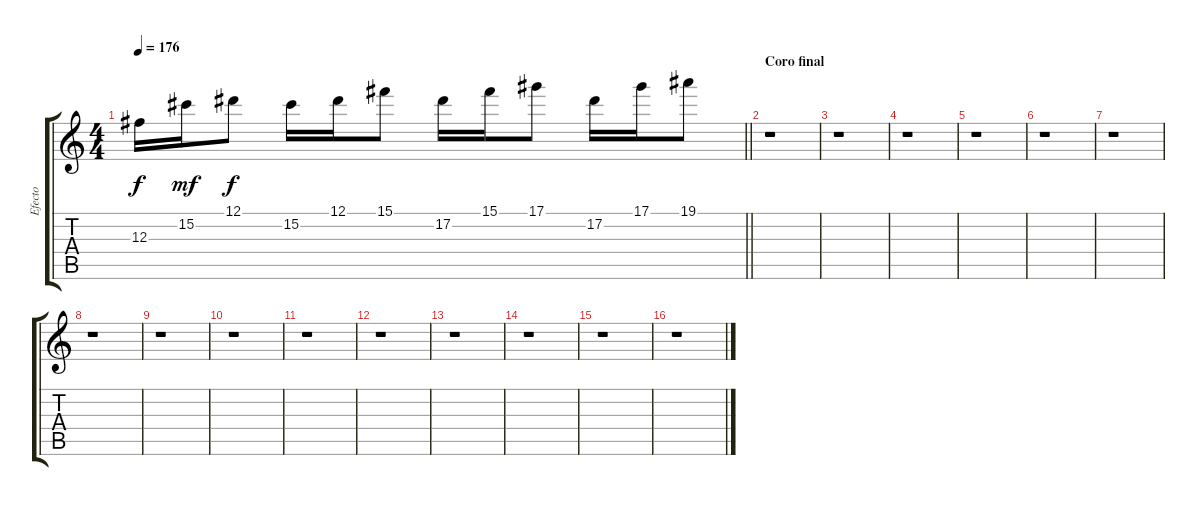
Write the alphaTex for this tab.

\track ("Efecto" "Efecto") {instrument distortionguitar}
\staff {score tabs}
\tuning (Eb4 Bb3 Gb3 Db3 Ab2 Eb2) {hide}
\ts (4 4)
\tempo 176
\clef g2
\barLineRight lightlight
\ks c
12.3.16{dy f} 15.2.16{dy mf} 12.1.8{dy f} 15.2.16 12.1.16 15.1.8 17.2.16 15.1.16 17.1.8 17.2.16 17.1.16 19.1.8 |
\section ("" "Coro final")
r.1 |
r.1 |
r.1 |
r.1 |
r.1 |
r.1 |
r.1 |
r.1 |
r.1 |
r.1 |
r.1 |
r.1 |
r.1 |
r.1 |
r.1
